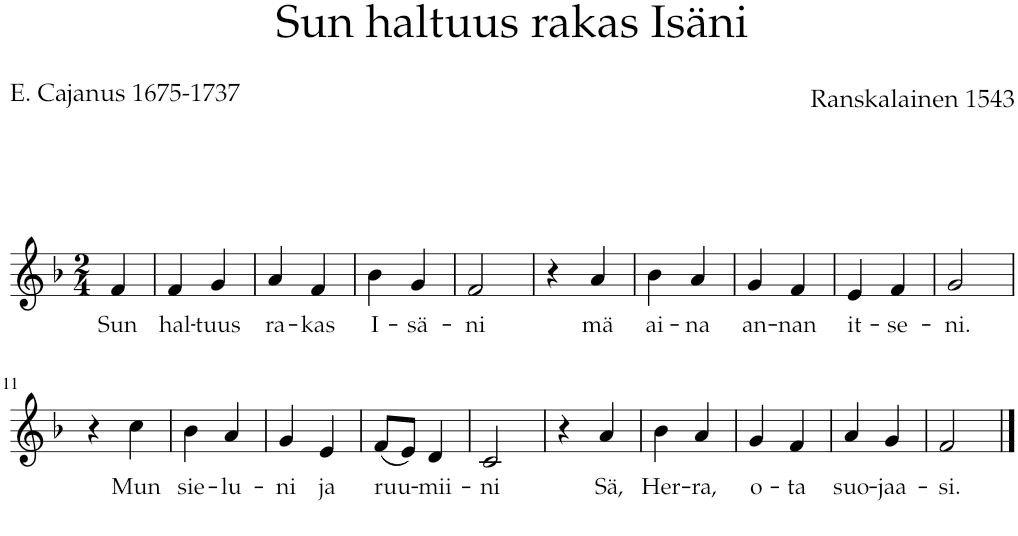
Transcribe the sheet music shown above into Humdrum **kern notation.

**kern	**text
*part1	*part1
*staff1	*staff1
*I"Left Hand	*
*clefG2	*
*k[b-]	*
*M2/4	*
=1	=1
!	!LO:LY:b
4f/	Sun
=2	=2
!	!LO:LY:b
4f/	hal-
!	!LO:LY:b
4g/	-tuus
=3	=3
!	!LO:LY:b
4a/	ra-
!	!LO:LY:b
4f/	-kas
=4	=4
!	!LO:LY:b
4b-\	I-
!	!LO:LY:b
4g/	-sä-
=5	=5
!	!LO:LY:b
2f/	-ni
=6	=6
4r	.
!	!LO:LY:b
4a/	mä
=7	=7
!	!LO:LY:b
4b-\	ai-
!	!LO:LY:b
4a/	-na
=8	=8
!	!LO:LY:b
4g/	an-
!	!LO:LY:b
4f/	-nan
=9	=9
!	!LO:LY:b
4e/	it-
!	!LO:LY:b
4f/	-se-
=10	=10
!	!LO:LY:b
2g/	-ni.
!!LO:LB:g=z
=11	=11
4r	.
!	!LO:LY:b
4cc\	Mun
=12	=12
!	!LO:LY:b
4b-\	sie-
!	!LO:LY:b
4a/	-lu-
=13	=13
!	!LO:LY:b
4g/	-ni
!	!LO:LY:b
4e/	ja
=14	=14
!	!LO:LY:b
(8f/L	ruu-
8e/J)	.
!	!LO:LY:b
4d/	-mii-
=15	=15
!	!LO:LY:b
2c/	-ni
=16	=16
4r	.
!	!LO:LY:b
4a/	Sä,
=17	=17
!	!LO:LY:b
4b-\	Her-
!	!LO:LY:b
4a/	-ra,
=18	=18
!	!LO:LY:b
4g/	o-
!	!LO:LY:b
4f/	-ta
=19	=19
!	!LO:LY:b
4a/	suo-
!	!LO:LY:b
4g/	-jaa-
=20	=20
!	!LO:LY:b
2f/	-si.
==	==
*-	*-
